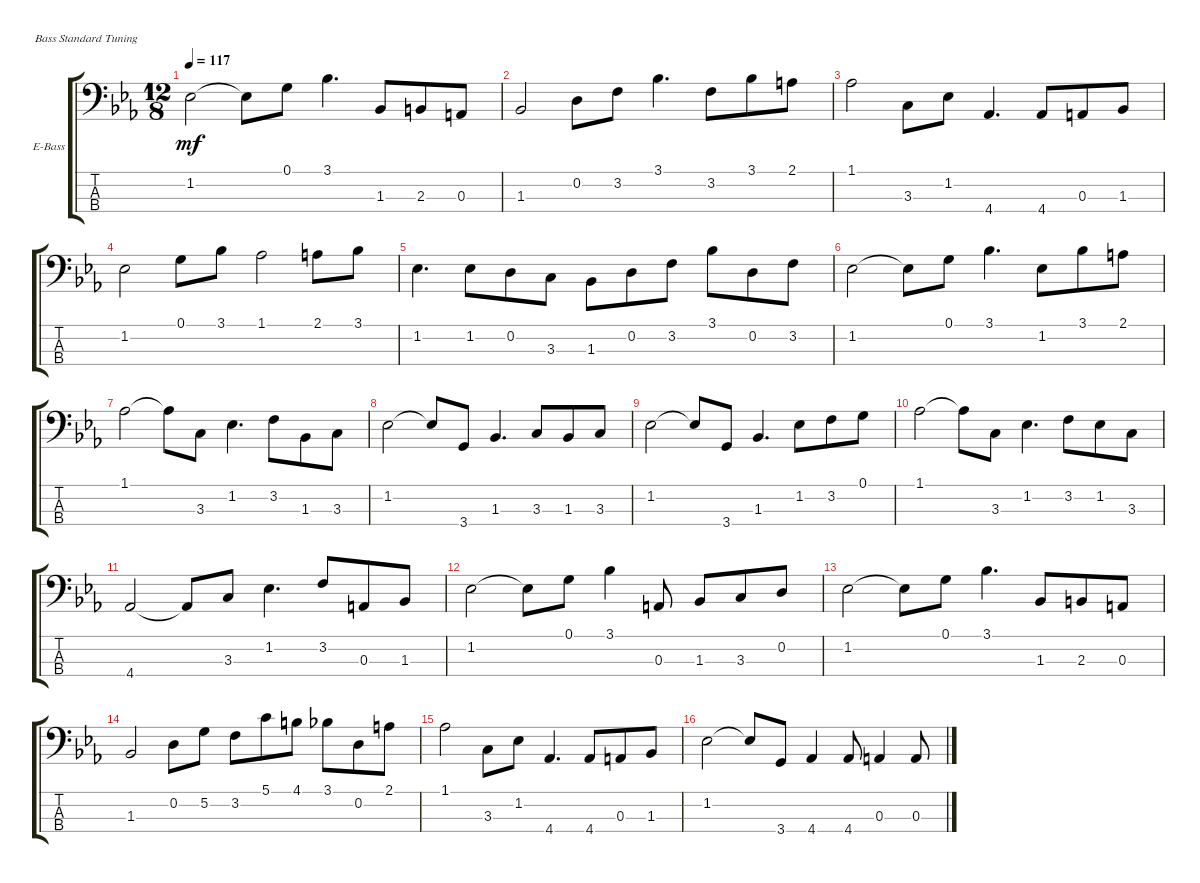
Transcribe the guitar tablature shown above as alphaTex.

\defaultSystemsLayout 4
\bracketExtendMode groupsimilarinstruments
\firstSystemTrackNameOrientation horizontal
\otherSystemsTrackNameOrientation horizontal
\track ("Electric Bass" "E-Bass") {instrument electricbassfinger}
\staff {score tabs}
\tuning (G2 D2 A1 E1)
\ts (12 8)
\tempo 117
\clef f4
\ks eb
1.2.2{dy mf} 1.2{t}.8 0.1.8 3.1.4{d} 1.3.8 2.3.8 0.3.8 |
1.3.2 0.2.8 3.2.8 3.1.4{d} 3.2.8 3.1.8 2.1.8 |
1.1.2 3.3.8 1.2.8 4.4.4{d} 4.4.8 0.3.8 1.3.8 |
1.2.2 0.1.8 3.1.8 1.1.2 2.1.8 3.1.8 |
1.2.4{d} 1.2.8 0.2.8 3.3.8 1.3.8 0.2.8 3.2.8 3.1.8 0.2.8 3.2.8 |
1.2.2 1.2{t}.8 0.1.8 3.1.4{d} 1.2.8 3.1.8 2.1.8 |
1.1.2 1.1{t}.8 3.3.8 1.2.4{d} 3.2.8 1.3.8 3.3.8 |
1.2.2 1.2{t}.8 3.4.8 1.3.4{d} 3.3.8 1.3.8 3.3.8 |
1.2.2 1.2{t}.8 3.4.8 1.3.4{d} 1.2.8 3.2.8 0.1.8 |
1.1.2 1.1{t}.8 3.3.8 1.2.4{d} 3.2.8 1.2.8 3.3.8 |
4.4.2 4.4{t}.8 3.3.8 1.2.4{d} 3.2.8 0.3.8 1.3.8 |
1.2.2 1.2{t}.8 0.1.8 3.1.4 0.3.8 1.3.8 3.3.8 0.2.8 |
1.2.2 1.2{t}.8 0.1.8 3.1.4{d} 1.3.8 2.3.8 0.3.8 |
1.3.2 0.2.8 5.2.8 3.2.8 5.1.8 4.1.8 3.1.8 0.2.8 2.1.8 |
1.1.2 3.3.8 1.2.8 4.4.4{d} 4.4.8 0.3.8 1.3.8 |
1.2.2 1.2{t}.8 3.4.8 4.4.4 4.4.8 0.3.4 0.3.8
